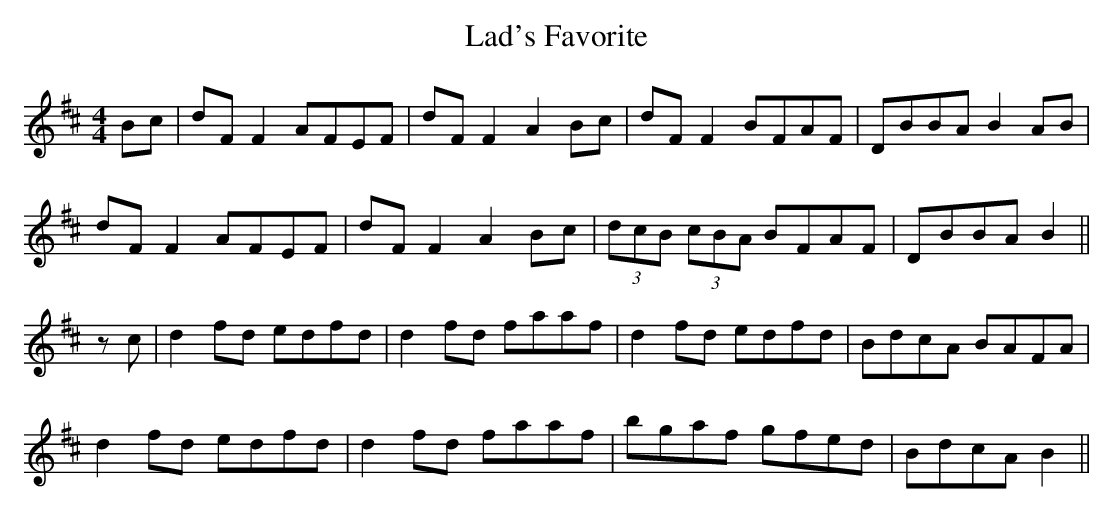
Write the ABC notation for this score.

X:1
T: Lad's Favorite
M: 4/4
L: 1/8
K: D
Bc | dF F2 AFEF | dF F2 A2 Bc | dF F2 BFAF |\
DBBA B2 AB |
dF F2 AFEF | dF F2 A2 Bc | (3dcB (3cBA BFAF |\
DBBA B2 ||
zc | d2 fd edfd | d2 fd faaf | d2 fd edfd |\
BdcA BAFA |
d2 fd edfd | d2 fd faaf | bgaf gfed |\
BdcA B2 ||
